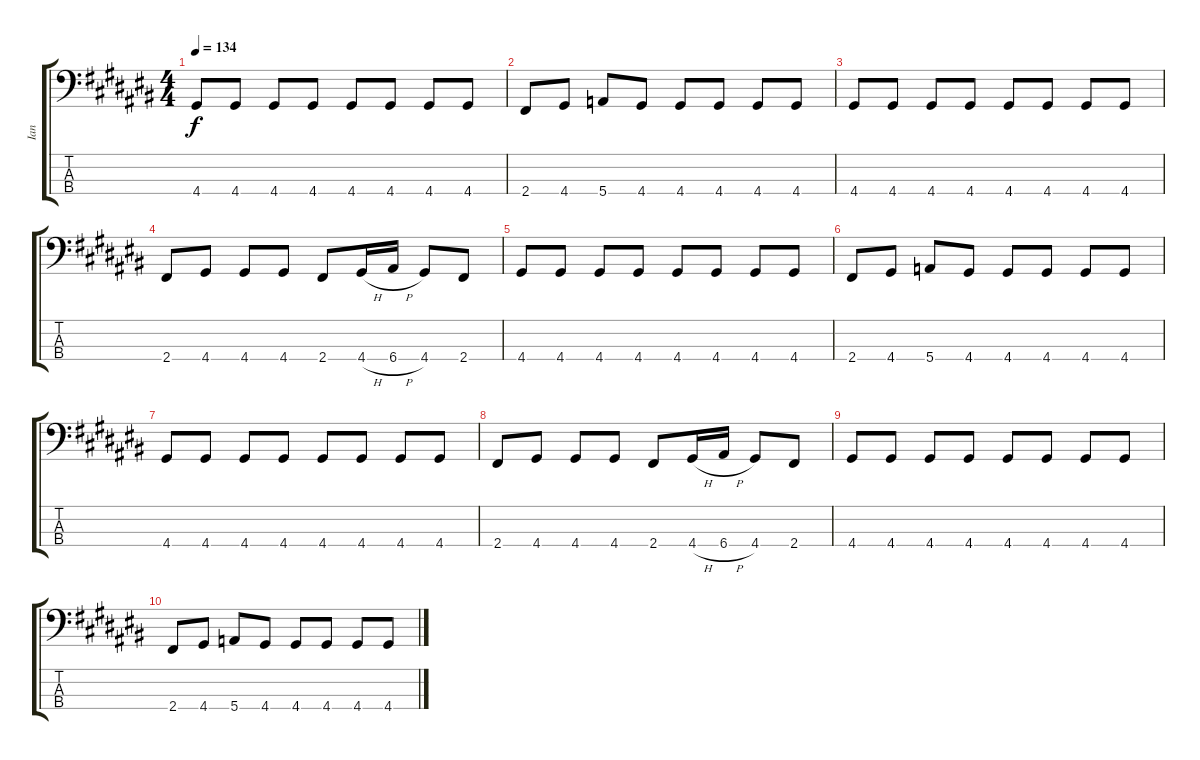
\track ("Ian" "Ian") {instrument electricbassfinger}
\staff {score tabs}
\tuning (G2 D2 A1 E1) {hide}
\ts (4 4)
\tempo 134
\clef f4
\ks c#
4.4.8{dy f} 4.4.8 4.4.8 4.4.8 4.4.8 4.4.8 4.4.8 4.4.8 |
2.4.8 4.4.8 5.4.8 4.4.8 4.4.8 4.4.8 4.4.8 4.4.8 |
4.4.8{volume 6} 4.4.8 4.4.8 4.4.8 4.4.8 4.4.8 4.4.8 4.4.8 |
2.4.8 4.4.8 4.4.8 4.4.8 2.4.8 4.4{h}.16 6.4{h}.16 4.4.8 2.4.8 |
4.4.8 4.4.8 4.4.8 4.4.8 4.4.8 4.4.8 4.4.8 4.4.8 |
2.4.8 4.4.8 5.4.8 4.4.8 4.4.8 4.4.8 4.4.8 4.4.8 |
4.4.8{volume 6} 4.4.8 4.4.8 4.4.8 4.4.8 4.4.8 4.4.8 4.4.8 |
2.4.8 4.4.8 4.4.8 4.4.8 2.4.8 4.4{h}.16 6.4{h}.16 4.4.8 2.4.8 |
4.4.8 4.4.8 4.4.8 4.4.8 4.4.8 4.4.8 4.4.8 4.4.8 |
2.4.8 4.4.8 5.4.8 4.4.8 4.4.8 4.4.8 4.4.8 4.4.8
